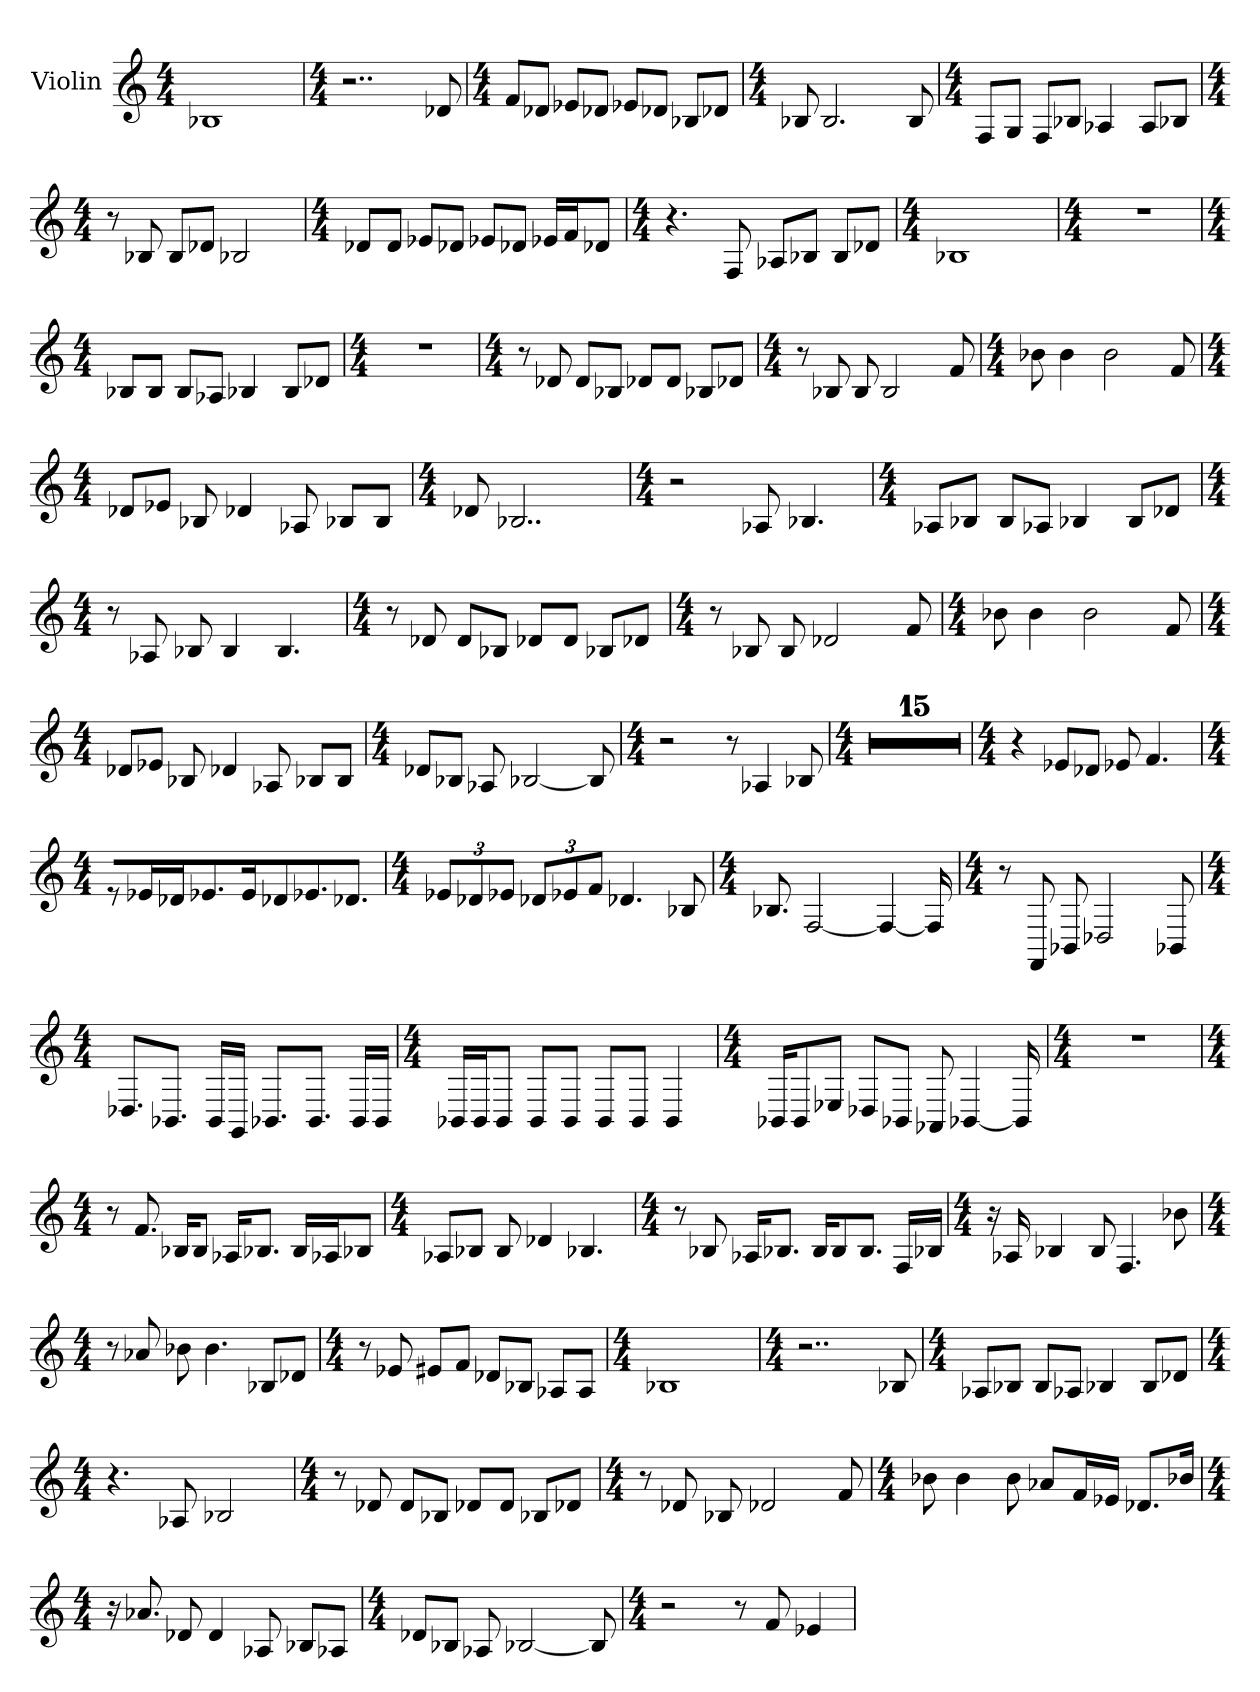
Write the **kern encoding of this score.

**kern
*part1
*staff1
*I"Violin
*I'Vln
*M4/4
=
1B-X
=
*M4/4
2..r
8d-X
=
*M4/4
8fL
8d-XJ
8e-XL
8d-XJ
8e-XL
8d-XJ
8B-XL
8d-XJ
=
*M4/4
8B-X
2.B-
8B-
=
*M4/4
8FL
8GJ
8FL
8B-XJ
4A-X
8A-L
8B-XJ
=
*M4/4
8r
8B-X
8B-L
8d-XJ
2B-X
=
*M4/4
8d-XL
8d-J
8e-XL
8d-XJ
8e-XL
8d-XJ
16e-XLL
16fJ
8d-XJ
=
*M4/4
4.r
8F
8A-XL
8B-XJ
8B-L
8d-XJ
=
*M4/4
1B-X
=
*M4/4
1r
=
*M4/4
8B-XL
8B-J
8B-L
8A-XJ
4B-X
8B-L
8d-XJ
=
*M4/4
1r
=
*M4/4
8r
8d-X
8d-L
8B-XJ
8d-XL
8d-J
8B-XL
8d-XJ
=
*M4/4
8r
8B-X
8B-
2B-
8f
=
*M4/4
8b-X
4b-
2b-
8f
=
*M4/4
8d-XL
8e-XJ
8B-X
4d-X
8A-X
8B-XL
8B-J
=
*M4/4
8d-X
2..B-X
=
*M4/4
2r
8A-X
4.B-X
=
*M4/4
8A-XL
8B-XJ
8B-L
8A-XJ
4B-X
8B-L
8d-XJ
=
*M4/4
8r
8A-X
8B-X
4B-
4.B-
=
*M4/4
8r
8d-X
8d-L
8B-XJ
8d-XL
8d-J
8B-XL
8d-XJ
=
*M4/4
8r
8B-X
8B-
2d-X
8f
=
*M4/4
8b-X
4b-
2b-
8f
=
*M4/4
8d-XL
8e-XJ
8B-X
4d-X
8A-X
8B-XL
8B-J
=
*M4/4
8d-XL
8B-XJ
8A-X
[2B-X
8B-]
=
*M4/4
2r
8r
4A-X
8B-X
=
*M4/4
1r
=
*M4/4
1r
=
*M4/4
1r
=
*M4/4
1r
=
*M4/4
1r
=
*M4/4
1r
=
*M4/4
1r
=
*M4/4
1r
=
*M4/4
1r
=
*M4/4
1r
=
*M4/4
1r
=
*M4/4
1r
=
*M4/4
1r
=
*M4/4
1r
=
*M4/4
1r
=
*M4/4
4r
8e-XL
8d-XJ
8e-X
4.f
=
*M4/4
8r
16e-XLL
16d-XJJ
8.e-XL
16e-Jk
8d-XL
8.e-XJ
8.d-XJ
=
*M4/4
12e-XL
12d-X
12e-XJ
12d-XL
12e-X
12fJ
4.d-X
8B-X
=
*M4/4
8.B-X
[2F
4F_
16F]
=
*M4/4
8r
8FF
8BB-X
2D-X
8BB-X
=
*M4/4
8.D-XL
8.BB-XJ
16BB-LL
16GGJJ
8.BB-XL
8.BB-J
16BB-LL
16BB-JJ
=
*M4/4
16BB-XLL
16BB-J
8BB-J
8BB-L
8BB-J
8BB-L
8BB-J
4BB-
=
*M4/4
16BB-XKL
8BB-
8E-XJ
8D-XL
8BB-XJ
8AA-X
[4BB-X
16BB-]
=
*M4/4
1r
=
*M4/4
8r
8.f
16B-XKL
8B-J
16A-XKL
8.B-XJ
16B-LL
16A-XJ
8B-XJ
=
*M4/4
8A-XL
8B-XJ
8B-
4d-X
4.B-X
=
*M4/4
8r
8B-X
16A-XKL
8.B-XJ
16B-KL
8B-
8.B-J
16FLL
16B-XJJ
=
*M4/4
16r
16A-X
4B-X
8B-
4.F
8b-X
=
*M4/4
8r
8a-X
8b-X
4.b-
8B-XL
8d-XJ
=
*M4/4
8r
8e-X
8e#XL
8fJ
8d-XL
8B-XJ
8A-XL
8A-J
=
*M4/4
1B-X
=
*M4/4
2..r
8B-X
=
*M4/4
8A-XL
8B-XJ
8B-L
8A-XJ
4B-X
8B-L
8d-XJ
=
*M4/4
4.r
8A-X
2B-X
=
*M4/4
8r
8d-X
8d-L
8B-XJ
8d-XL
8d-J
8B-XL
8d-XJ
=
*M4/4
8r
8d-X
8B-X
2d-X
8f
=
*M4/4
8b-X
4b-
8b-
8a-XL
16fL
16e-XJJ
8.d-XL
16b-XJk
=
*M4/4
16r
8.a-X
8d-X
4d-
8A-X
8B-XL
8A-XJ
=
*M4/4
8d-XL
8B-XJ
8A-X
[2B-X
8B-]
=
*M4/4
2r
8r
8f
4e-X
=
*-
